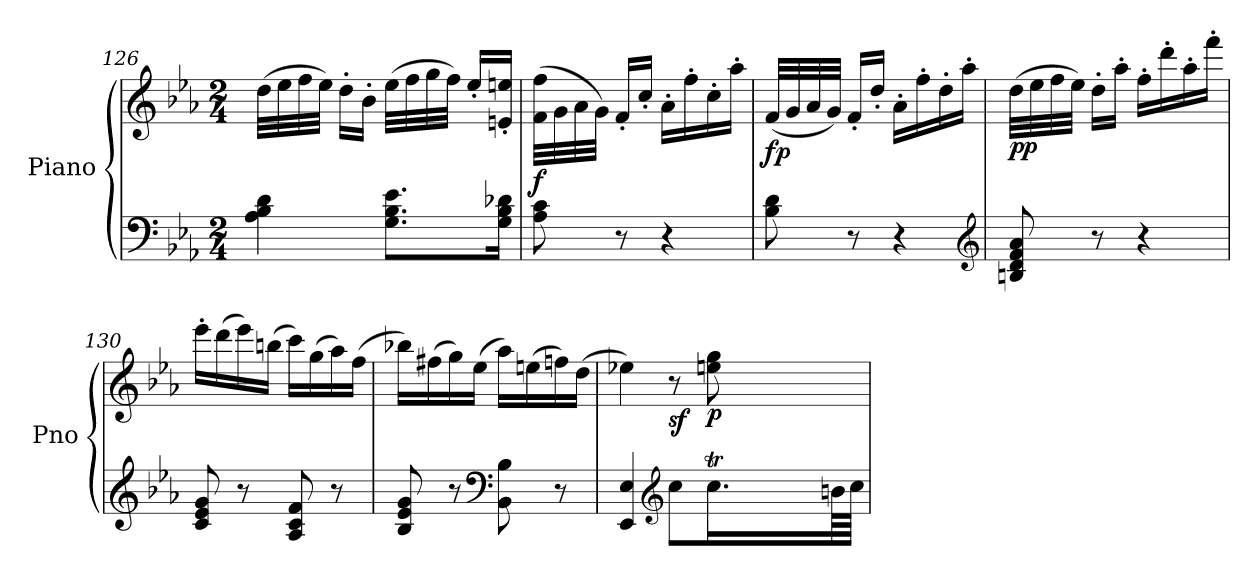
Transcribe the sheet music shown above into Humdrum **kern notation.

**kern	**kern	**dynam
*part1	*part1	*part1
*staff2	*staff1	*staff1/2
*I"Piano	*	*
*I'Pno	*	*
*clefF4	*clefG2	*
*k[b-e-a-]	*k[b-e-a-]	*
*E-:	*E-:	*
*M2/4	*M2/4	*
=126	=126	=126
4A-\ 4B-\ 4d\	(32dd\LLL	.
.	32ee-\	.
.	32ff\	.
.	32ee-\JJJ)	.
.	16dd'\LL	.
.	16b-'\JJ	.
8.G\ 8.B-\ 8.e-\L	(32ee-\LLL	.
.	32ff\	.
.	32gg\	.
.	32ff\JJJ)	.
.	16ee-'/LL	.
16G\ 16B-\ 16d-X\Jk	16en/' 16een/'JJ	.
!!LO:LB:g=z
=127	=127	=127
!	!	!LO:DY:b
8A-\ 8c\	(32f\ 32ff\LLL	f
.	32g\	.
.	32a-\	.
.	32g\JJJ)	.
8r	16f'/LL	.
.	16cc'/JJ	.
4r	16a-'\LL	.
.	16ff'\	.
.	16cc'\	.
.	16aa-'\JJ	.
=128	=128	=128
!	!	!LO:DY:b
8B-\ 8d\	(32f/LLL	fp
.	32g/	.
.	32a-/	.
.	32g/JJJ)	.
8r	16f'/LL	.
.	16dd'/JJ	.
4r	16a-'\LL	.
.	16ff'\	.
.	16dd'\	.
.	16aa-'\JJ	.
*clefG2	*	*
=129	=129	=129
!	!	!LO:DY:b
8Bn/ 8d/ 8f/ 8a-/	(32dd\LLL	pp
.	32ee-\	.
.	32ff\	.
.	32ee-\JJJ)	.
8r	16dd'\LL	.
.	16aa-'\JJ	.
4r	16ff'\LL	.
.	16ddd'\	.
.	16aa-'\	.
.	16fff'\JJ	.
=130	=130	=130
8c/ 8e-/ 8g/	16eee-'\LL	.
.	(16ddd\	.
8r	16eee-\)	.
.	(16bbn\JJ	.
8A-/ 8c/ 8f/	16ccc\LL)	.
.	(16gg\	.
8r	16aa-\)	.
.	(16ff\JJ	.
=131	=131	=131
8B-/ 8e-/ 8g/	16bb-X\LL)	.
.	(16ff#X\	.
8r	16gg\)	.
.	(16ee-\JJ	.
*clefF4	*	*
8BB-\ 8B-\	16aa-\LL)	.
.	(16een\	.
8r	16ffn\)	.
.	(16dd\JJ	.
!!LO:LB:g=z
=132	=132	=132
*^	*	*
4EE-/ 4E-/	4.ryy	4ee-X\)	.
*clefG2	*	*	*
!	!	!	!LO:DY:b
8cc\L	.	8r	sf
*	*Xtuplet	*	*
!	!	!	!LO:DY:b
16.ccT\L	160%3ccyy	8een\ 8gg\	p
.	160%3dd-Xyy	.	.
.	160%3ccyy	.	.
.	160%3dd-yy	.	.
.	160%3ccyy	.	.
64bn\LL	32ryy	.	.
64cc\JJJJ	.	.	.
*v	*v	*	*
=	=	=
*-	*-	*-
